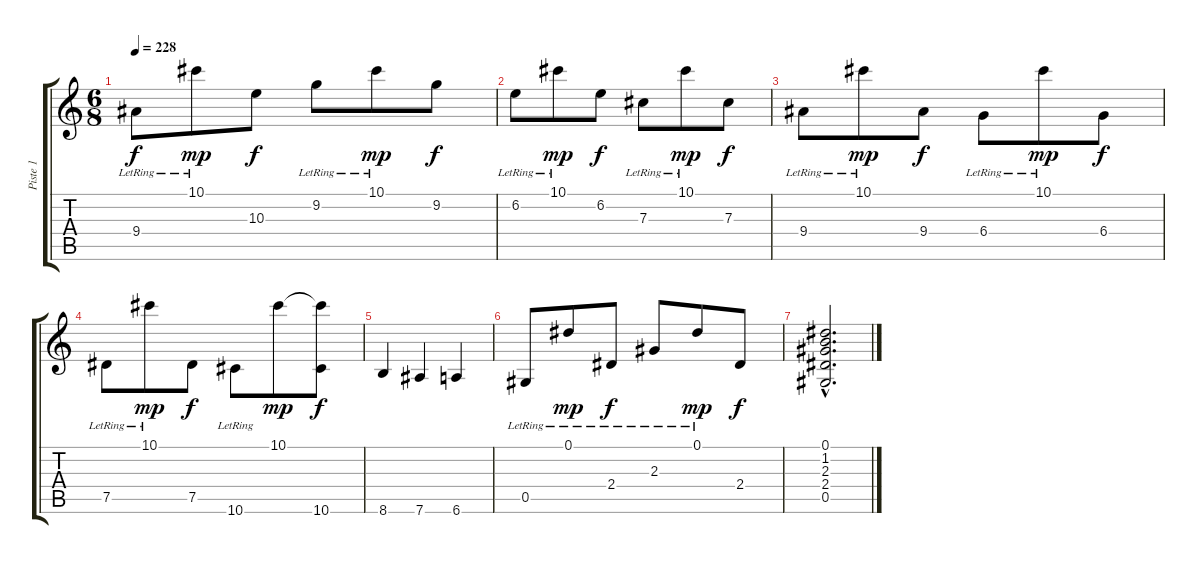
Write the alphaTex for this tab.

\track ("Piste 1" "Piste 1") {instrument acousticguitarnylon}
\staff {score tabs}
\tuning (Eb4 Bb3 Gb3 Db3 Ab2 Eb2) {hide}
\ts (6 8)
\tempo 228
\clef g2
\ks c
9.4{lr}.8{dy f} 10.1{lr}.8{dy mp} 10.3.8{dy f} 9.2{lr}.8 10.1{lr}.8{dy mp} 9.2.8{dy f} |
6.2{lr}.8 10.1{lr}.8{dy mp} 6.2.8{dy f} 7.3{lr}.8 10.1{lr}.8{dy mp} 7.3.8{dy f} |
9.4{lr}.8 10.1{lr}.8{dy mp} 9.4.8{dy f} 6.4{lr}.8 10.1{lr}.8{dy mp} 6.4.8{dy f} |
7.5{lr}.8 10.1{lr}.8{dy mp} 7.5.8{dy f} 10.6{lr}.8 10.1.8{dy mp} (10.1{t} 10.6).8{dy f} |
8.6.4 7.6.4 6.6.4 |
0.5{lr}.8 0.1{lr}.8{dy mp} 2.4{lr}.8{dy f} 2.3{lr}.8 0.1{lr}.8{dy mp} 2.4.8{dy f} |
(0.1{hac} 1.2{hac} 2.3{hac} 2.4{hac} 0.5{hac}).2{d}
